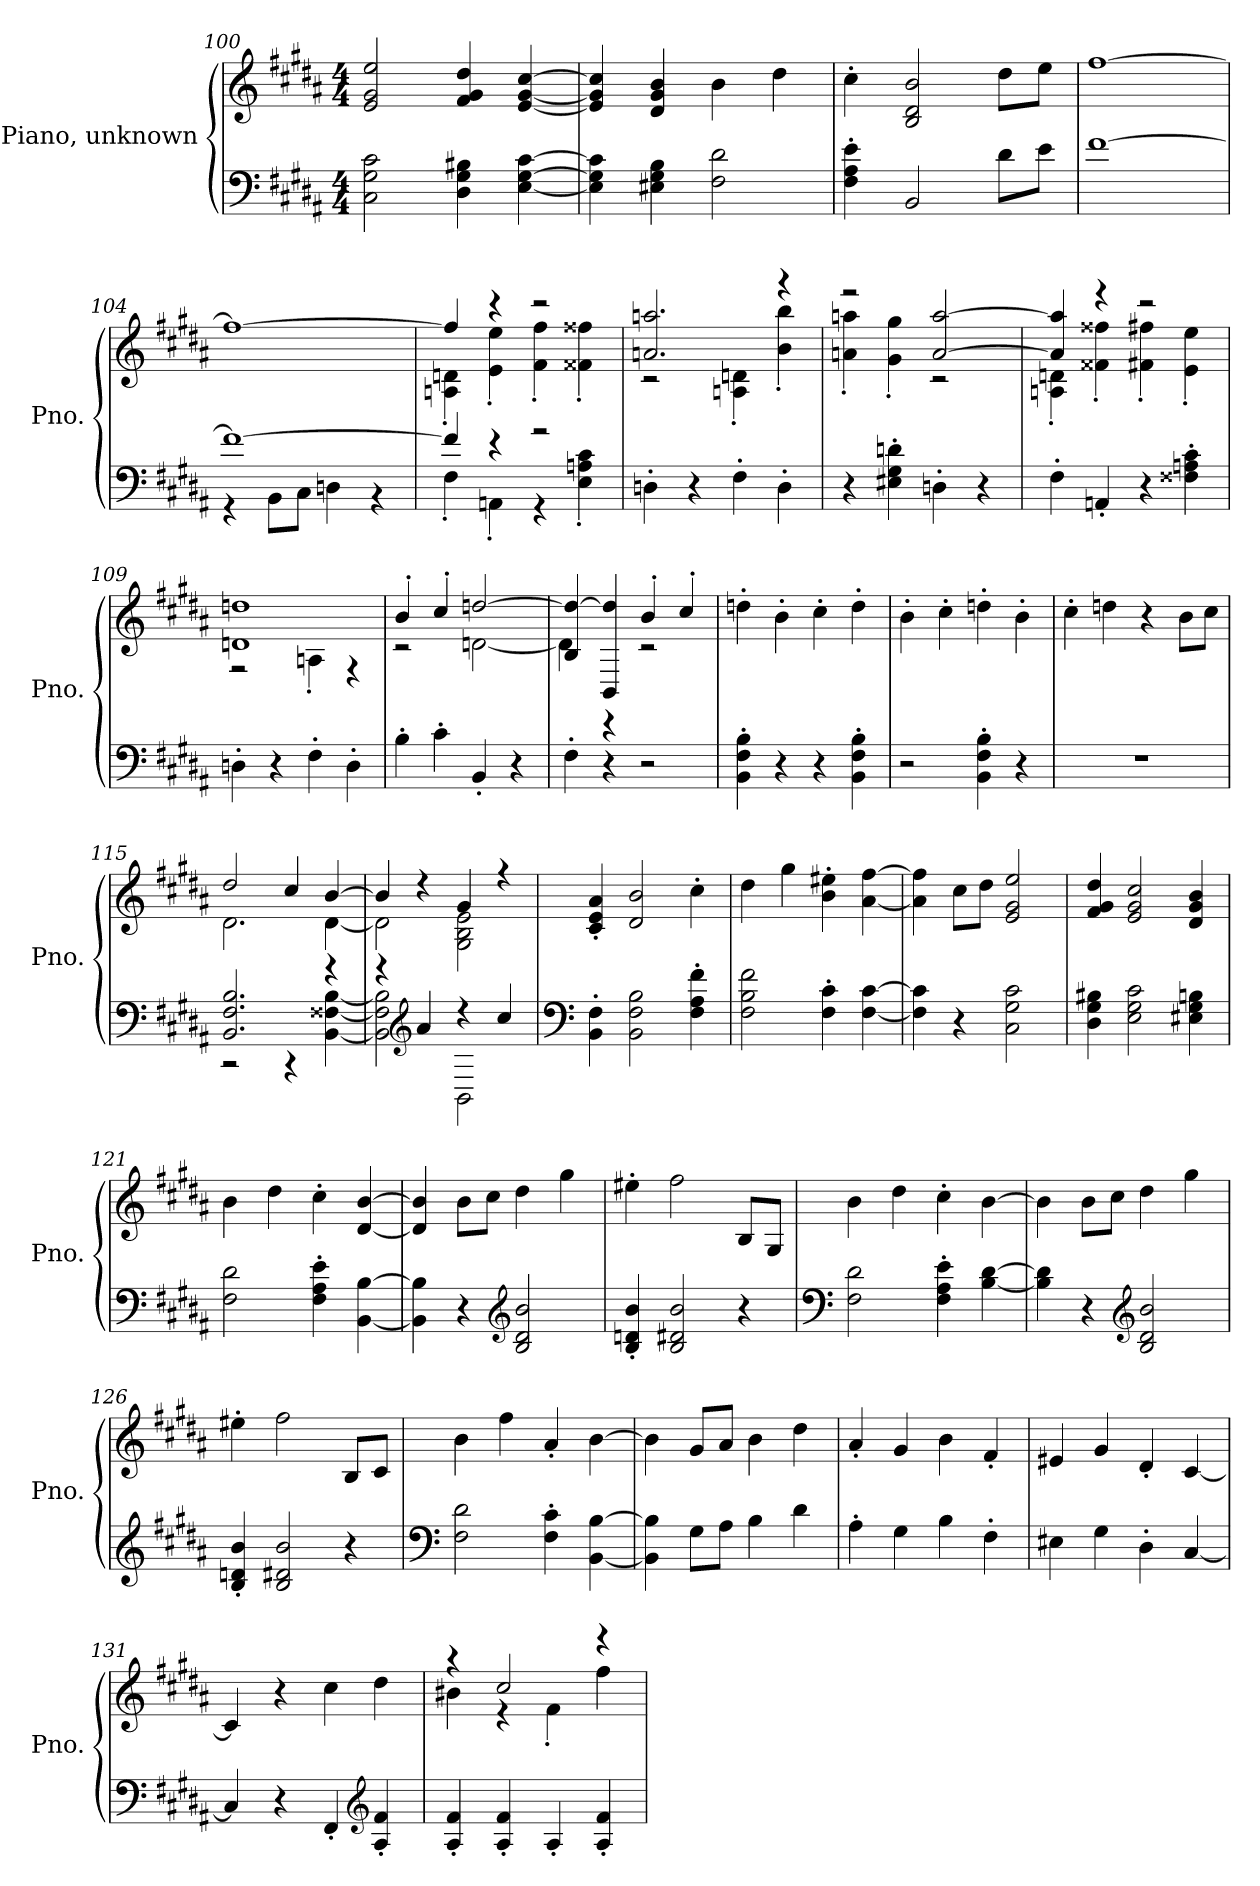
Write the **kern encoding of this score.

**kern	**kern
*part1	*part1
*staff2	*staff1
*I"Piano, unknown	*
*I'Pno.	*
*clefF4	*clefG2
*k[f#c#g#d#a#]	*k[f#c#g#d#a#]
*M4/4	*M4/4
=100	=100
2C#\ 2G#\ 2c#\	2e/ 2g#/ 2ee/
4D#\ 4G#\ 4B#X\	4f#/ 4g#/ 4dd#/
[4E\ [4G#\ [4c#\	[4e/ [4g#/ [4cc#/
=101	=101
4E\] 4G#\] 4c#\]	4e/] 4g#/] 4cc#/]
4E#X\ 4G#\ 4B\	4d#/ 4g#/ 4b/
2F#\ 2d#\	4b\
.	4dd#\
=102	=102
4F#\' 4A#\' 4e\'	4cc#'\
2BB/	2B/ 2d#/ 2b/
8d#\L	8dd#\L
8e\J	8ee\J
!!LO:LB:g=z
=103	=103
[1f#	[1ff#
=104	=104
*^	*
1f#_	4r	1ff#_
.	8BB\L	.
.	8C#\J	.
.	4Dn\	.
.	4r	.
=105	=105	=105
*	*	*^
4f#/]	4F#'\	4ff#/]	4An\' 4dn\'
4r	4AAn'\	4r	4e\' 4ee\'
2r	4r	2r	4f#\' 4ff#\'
.	4E\' 4An\' 4c#\'	.	4f##X\' 4ff##X\'
*v	*v	*	*
=106	=106	=106
4Dn'\	2.an/ 2.aan/	2r
4r	.	.
4F#'\	.	4An\' 4dn\'
4D'\	4r	4b\' 4bb\'
=107	=107	=107
4r	2r	4an\' 4aan\'
4E#X\' 4G#\' 4dn\'	.	4g#\' 4gg#\'
4Dn'\	[2a/ [2aa/	2r
4r	.	.
=108	=108	=108
4F#'\	4a/] 4aa/]	4An\' 4dn\'
4AAn'/	4r	4f##X\' 4ff##X\'
4r	2r	4f#X\' 4ff#X\'
4F##X\' 4An\' 4c#\'	.	4e\' 4ee\'
!!LO:LB:g=z	!!
=109	=109	=109
4Dn'\	1dn 1ddn	2r
4r	.	.
4F#'\	.	4An'\
4D'\	.	4r
=110	=110	=110
4B'\	4b'/	2r
4c#'\	4cc#'/	.
4BB'/	[2ddn/	[2dn\
4r	.	.
=111	=111	=111
4F#'\	4B/ 4dd/_	4d\]
4r	4BB/ 4dd/]	4r
2r	4b'/	2r
.	4cc#'/	.
*	*v	*v
=112	=112
4BB\' 4F#\' 4B\'	4ddn'\
4r	4b'\
4r	4cc#'\
4BB\' 4F#\' 4B\'	4dd'\
=113	=113
2r	4b'\
.	4cc#'\
4BB\' 4F#\' 4B\'	4ddn'\
4r	4b'\
=114	=114
1r	4cc#'\
.	4ddn\
.	4r
.	8b\L
.	8cc#\J
=115	=115
*^	*^
2.BB/ 2.F#/ 2.B/	2r	2dd#/	2.d#\
.	4r	4cc#/	.
4r	[4BB\ [4F##X\ [4B\	[4b/	[4d#\
!!LO:PB:g=z	!!
=116	=116	=116	=116
4r	2BB\] 2F##\] 2B\]	4b/]	2d#\]
*clefG2	*	*	*
4a#/	.	4r	.
4r	2BB\	4g#/	2G#\ 2B\ 2e\
4cc#/	.	4r	.
*v	*v	*	*
*	*v	*v
=117	=117
*clefF4	*
4BB\' 4F#\'	4c#/' 4e/' 4a#/'
2BB\ 2F#\ 2B\	2d#/ 2b/
4F#\' 4A#\' 4f#\'	4cc#'\
=118	=118
2F#\ 2B\ 2f#\	4dd#\
.	4gg#\
4F#\' 4c#\'	4b\' 4ee#X\'
[4F#\ [4c#\	[4a#\ [4ff#\
=119	=119
4F#\] 4c#\]	4a#\] 4ff#\]
4r	8cc#\L
.	8dd#\J
2C#\ 2G#\ 2c#\	2e/ 2g#/ 2ee/
=120	=120
4D#\ 4G#\ 4B#X\	4f#/ 4g#/ 4dd#/
2E\ 2G#\ 2c#\	2e/ 2g#/ 2cc#/
4E#X\ 4G#\ 4Bn\	4d#/ 4g#/ 4b/
=121	=121
2F#\ 2d#\	4b\
.	4dd#\
4F#\' 4A#\' 4e\'	4cc#'\
[4BB\ [4B\	[4d#/ [4b/
=122	=122
4BB\] 4B\]	4d#/] 4b/]
4r	8b\L
.	8cc#\J
*clefG2	*
2B/ 2d#/ 2b/	4dd#\
.	4gg#\
!!LO:LB:g=z
=123	=123
4B/' 4dn/' 4b/'	4ee#X'\
2B/ 2d#X/ 2b/	2ff#\
4r	8B/L
.	8G#/J
=124	=124
*clefF4	*
2F#\ 2d#\	4b\
.	4dd#\
4F#\' 4A#\' 4e\'	4cc#'\
[4B\ [4d#\	[4b\
=125	=125
4B\] 4d#\]	4b\]
4r	8b\L
.	8cc#\J
*clefG2	*
2B/ 2d#/ 2b/	4dd#\
.	4gg#\
=126	=126
4B/' 4dn/' 4b/'	4ee#X'\
2B/ 2d#X/ 2b/	2ff#\
4r	8B/L
.	8c#/J
=127	=127
*clefF4	*
2F#\ 2d#\	4b\
.	4ff#\
4F#\' 4c#\'	4a#'/
[4BB\ [4B\	[4b\
=128	=128
4BB\] 4B\]	4b\]
8G#\L	8g#/L
8A#\J	8a#/J
4B\	4b\
4d#\	4dd#\
!!LO:LB:g=z
=129	=129
4A#'\	4a#'/
4G#\	4g#/
4B\	4b\
4F#'\	4f#'/
=130	=130
4E#X\	4e#X/
4G#\	4g#/
4D#'\	4d#'/
[4C#/	[4c#/
=131	=131
4C#/]	4c#/]
4r	4r
4FF#'/	4cc#\
*clefG2	*
4A#/' 4f#/'	4dd#\
=132	=132
*	*^
4A#/' 4f#/'	4r	4b#X\
4A#/' 4f#/'	2cc#/	4r
4A#'/	.	4f#'\
4A#/' 4f#/'	4r	4ff#\
*	*v	*v
=	=
*-	*-
